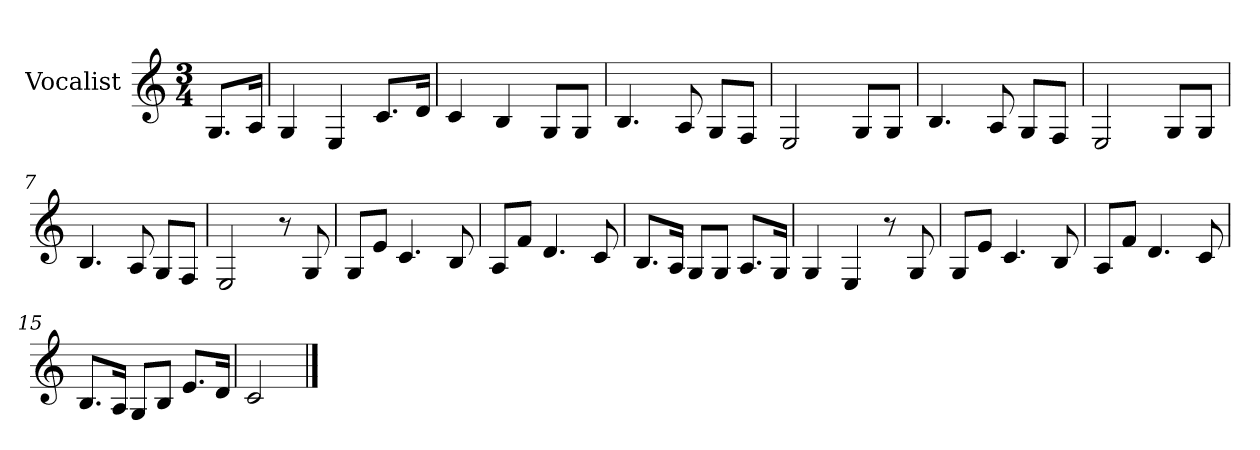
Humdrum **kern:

**kern
*part1
*staff1
*I"Vocalist
*k[]
*C:
*M3/4
=
8.GL
16AJk
=1
4G
4E
8.cL
16dJk
=2
4c
4B
8GL
8GJ
=3
4.B
8A
8GL
8FJ
=4
2E
8GL
8GJ
=5
4.B
8A
8GL
8FJ
=6
2E
8GL
8GJ
=7
4.B
8A
8GL
8FJ
=8
2E
8r
8G
=9
8GL
8eJ
4.c
8B
=10
8AL
8fJ
4.d
8c
=11
8.BL
16AJk
8GL
8GJ
8.AL
16GJk
=12
4G
4E
8r
8G
=13
8GL
8eJ
4.c
8B
=14
8AL
8fJ
4.d
8c
=15
8.BL
16AJk
8GL
8BJ
8.eL
16dJk
=16
2c
==
*-
